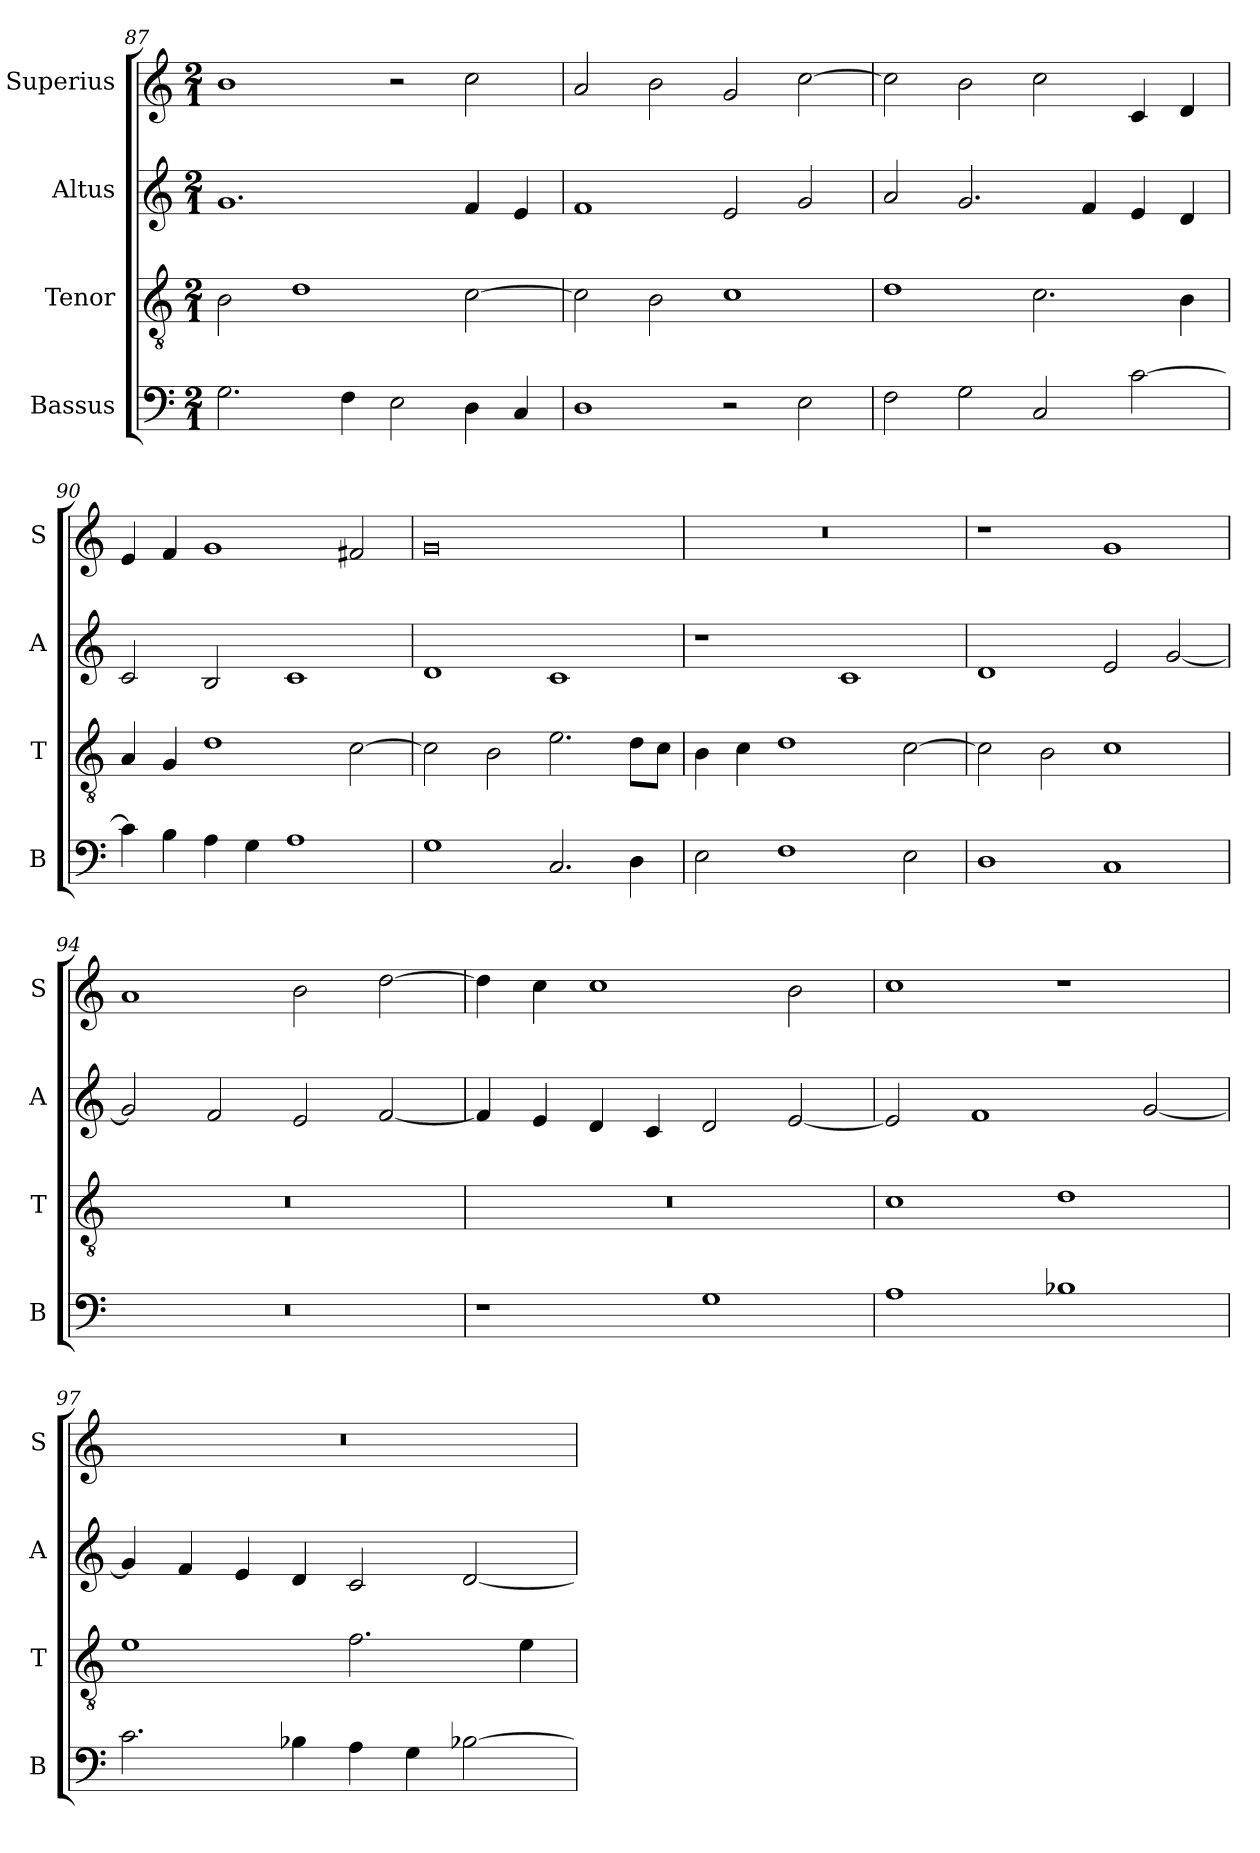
**kern	**kern	**kern	**kern
*part4	*part3	*part2	*part1
*staff4	*staff3	*staff2	*staff1
*I"Bassus	*I"Tenor	*I"Altus	*I"Superius
*I'B	*I'T	*I'A	*I'S
*clefF4	*clefGv2	*clefG2	*clefG2
*k[]	*k[]	*k[]	*k[]
*C:	*C:	*C:	*C:
*M2/1	*M2/1	*M2/1	*M2/1
=87	=87	=87	=87
2.G	2B	1.g	1b
.	1d	.	.
4F	.	.	.
2E	.	.	2r
4D	[2c	4f	2cc
4C	.	4e	.
=88	=88	=88	=88
1D	2c]	1f	2a
.	2B	.	2b
2r	1c	2e	2g
2E	.	2g	[2cc
=89	=89	=89	=89
2F	1d	2a	2cc]
2G	.	2.g	2b
2C	2.c	.	2cc
.	.	4f	.
[2c	.	4e	4c
.	4B	4d	4d
=90	=90	=90	=90
4c]	4A	2c	4e
4B	4G	.	4f
4A	1d	2B	1g
4G	.	.	.
1A	.	1c	.
.	[2c	.	2f#X
=91	=91	=91	=91
1G	2c]	1d	0g
.	2B	.	.
2.C	2.e	1c	.
4D	8dL	.	.
.	8cJ	.	.
=92	=92	=92	=92
2E	4B	1r	0r
.	4c	.	.
1F	1d	.	.
.	.	1c	.
2E	[2c	.	.
=93	=93	=93	=93
1D	2c]	1d	1r
.	2B	.	.
1C	1c	2e	1g
.	.	[2g	.
=94	=94	=94	=94
0r	0r	2g]	1a
.	.	2f	.
.	.	2e	2b
.	.	[2f	[2dd
=95	=95	=95	=95
1r	0r	4f]	4dd]
.	.	4e	4cc
.	.	4d	1cc
.	.	4c	.
1G	.	2d	.
.	.	[2e	2b
=96	=96	=96	=96
1A	1c	2e]	1cc
.	.	1f	.
1B-X	1d	.	1r
.	.	[2g	.
=97	=97	=97	=97
2.c	1e	4g]	0r
.	.	4f	.
.	.	4e	.
4B-X	.	4d	.
4A	2.f	2c	.
4G	.	.	.
[2B-X	.	[2d	.
.	4e	.	.
=	=	=	=
*-	*-	*-	*-
